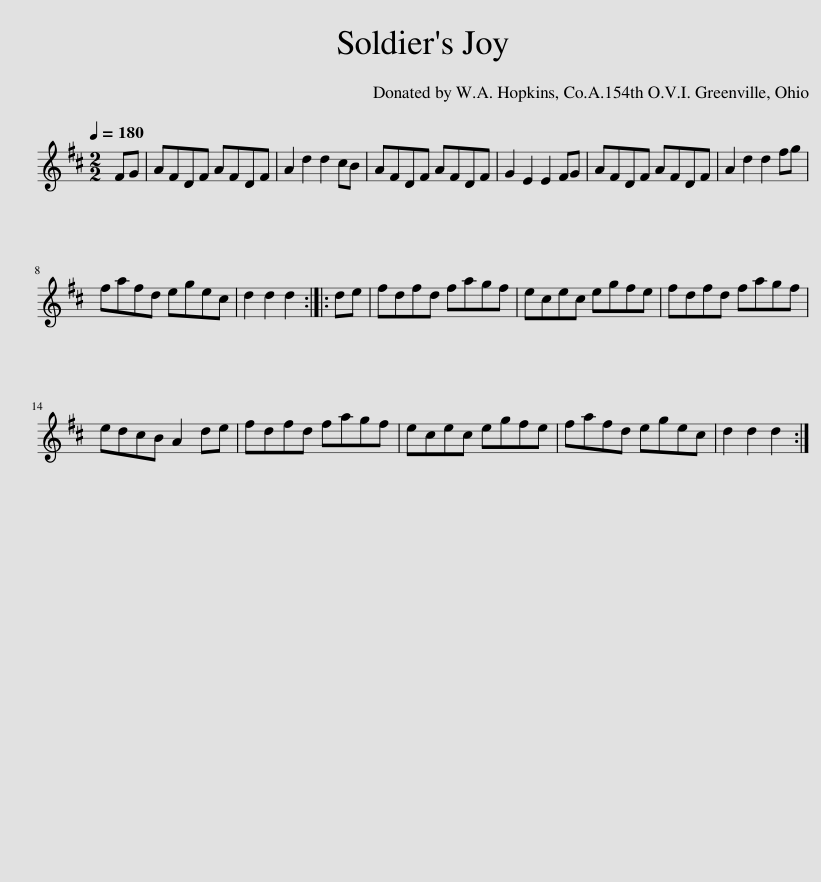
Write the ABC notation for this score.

X:1
L:1/8
Q:1/4=180
M:2/2
I:linebreak $
K:none
V:1 treble transpose="8 "
V:1
[K:D] FG | AFDF AFDF | A2 d2 d2 cB | AFDF AFDF | G2 E2 E2 FG | %5
 AFDF AFDF | A2 d2 d2 fg |$ fafd egec | d2 d2 d2 :: de | %10
 fdfd fagf | ecec egfe | fdfd fagf |$ edcB A2 de | fdfd fagf | %15
 ecec egfe | fafd egec | d2 d2 d2 :| %18
